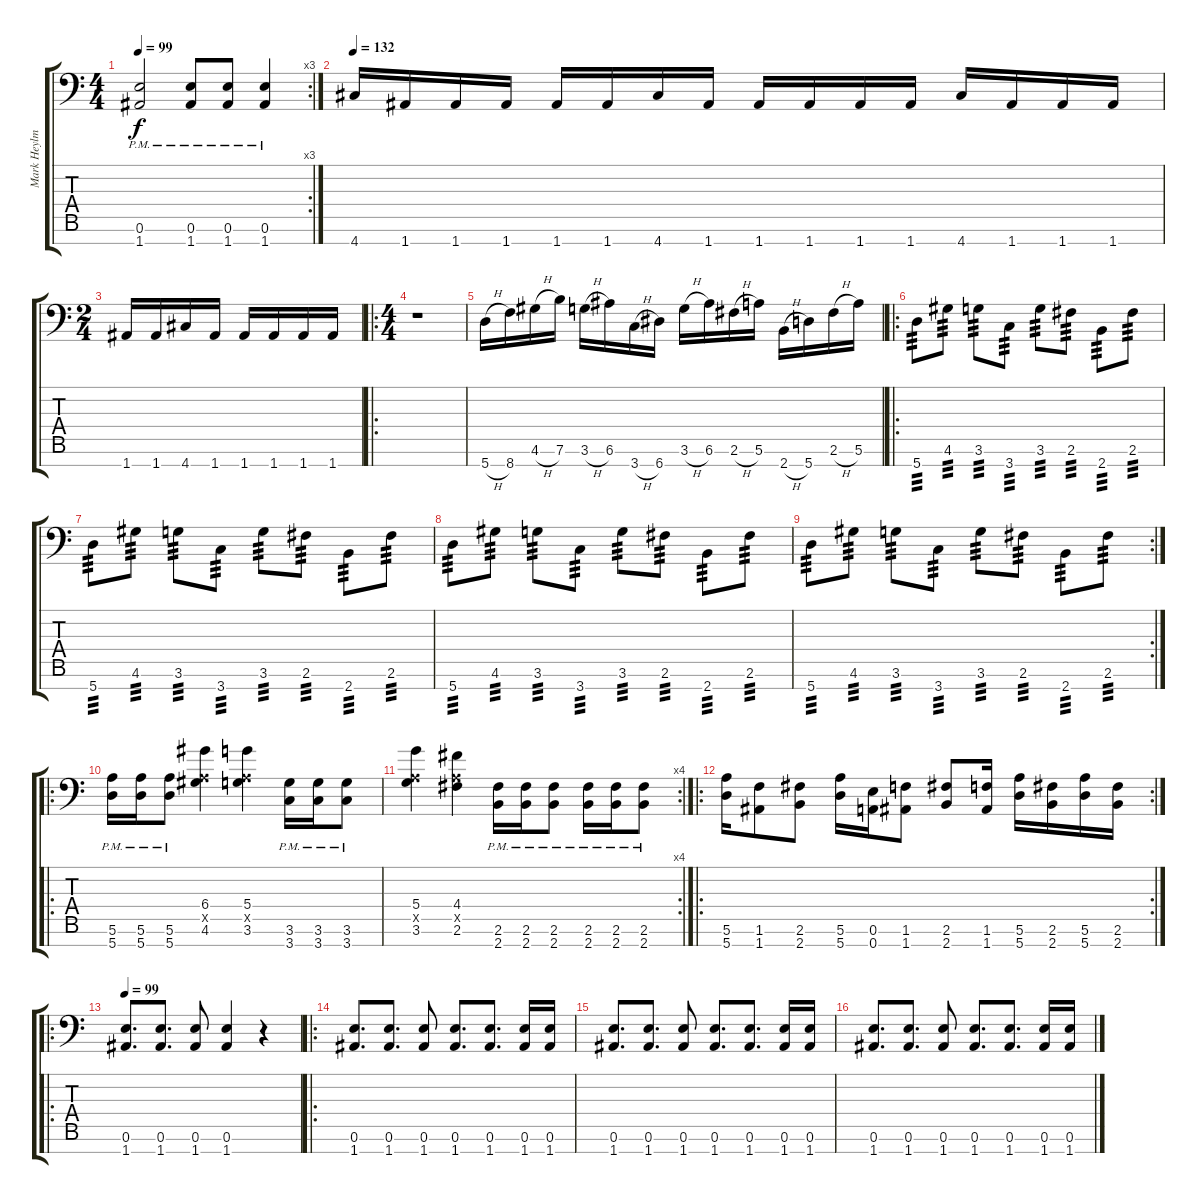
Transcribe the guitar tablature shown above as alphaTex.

\track ("Mark Heylmun" "Mark Heylm") {instrument overdrivenguitar}
\staff {score tabs}
\tuning (E4 B3 G3 D3 A2 E2 A1) {hide}
\rc 3
\ts (4 4)
\tempo 99
\clef f4
\ks c
(0.6{pm} 1.7{pm}).2{dy f} (0.6{pm} 1.7{pm}).8 (0.6{pm} 1.7{pm}).8 (0.6{pm} 1.7{pm}).4 |
\tempo 132
4.7.16 1.7.16 1.7.16 1.7.16 1.7.16 1.7.16 4.7.16 1.7.16 1.7.16 1.7.16 1.7.16 1.7.16 4.7.16 1.7.16 1.7.16 1.7.16 |
\ts (2 4)
1.7.16 1.7.16 4.7.16 1.7.16 1.7.16 1.7.16 1.7.16 1.7.16 |
\ro
\ts (4 4)
r.1 |
5.7{h}.16 8.7.16 4.6{h}.16 7.6.16 3.6{h}.16 6.6.16 3.7{h}.16 6.7.16 3.6{h}.16 6.6.16 2.6{h}.16 5.6.16 2.7{h}.16 5.7.16 2.6{h}.16 5.6.16 |
\ro
5.7.8{tp 3} 4.6.8{tp 3} 3.6.8{tp 3} 3.7.8{tp 3} 3.6.8{tp 3} 2.6.8{tp 3} 2.7.8{tp 3} 2.6.8{tp 3} |
5.7.8{tp 3} 4.6.8{tp 3} 3.6.8{tp 3} 3.7.8{tp 3} 3.6.8{tp 3} 2.6.8{tp 3} 2.7.8{tp 3} 2.6.8{tp 3} |
5.7.8{tp 3} 4.6.8{tp 3} 3.6.8{tp 3} 3.7.8{tp 3} 3.6.8{tp 3} 2.6.8{tp 3} 2.7.8{tp 3} 2.6.8{tp 3} |
\rc 2
5.7.8{tp 3} 4.6.8{tp 3} 3.6.8{tp 3} 3.7.8{tp 3} 3.6.8{tp 3} 2.6.8{tp 3} 2.7.8{tp 3} 2.6.8{tp 3} |
\ro
(5.6{pm} 5.7{pm}).16 (5.6{pm} 5.7{pm}).16 (5.6{pm} 5.7{pm}).8 (6.4 0.5{x} 4.6).4 (5.4 0.5{x} 3.6).4 (3.6{pm} 3.7{pm}).16 (3.6{pm} 3.7{pm}).16 (3.6{pm} 3.7{pm}).8 |
\rc 4
(5.4 0.5{x} 3.6).4 (4.4 0.5{x} 2.6).4 (2.6{pm} 2.7{pm}).16 (2.6{pm} 2.7{pm}).16 (2.6{pm} 2.7{pm}).8 (2.6{pm} 2.7{pm}).16 (2.6{pm} 2.7{pm}).16 (2.6{pm} 2.7{pm}).8 |
\ro
\rc 2
(5.6 5.7).16 (1.6 1.7).8 (2.6 2.7).8 (5.6 5.7).16 (0.6 0.7).16 (1.6 1.7).8 (2.6 2.7).8 (1.6 1.7).16 (5.6 5.7).16 (2.6 2.7).16 (5.6 5.7).16 (2.6 2.7).16 |
\ro
\tempo 99
(0.6 1.7).8{d} (0.6 1.7).8{d} (0.6 1.7).8 (0.6 1.7).4 r.4 |
\ro
(0.6 1.7).8{d} (0.6 1.7).8{d} (0.6 1.7).8 (0.6 1.7).8{d} (0.6 1.7).8{d} (0.6 1.7).16 (0.6 1.7).16 |
(0.6 1.7).8{d} (0.6 1.7).8{d} (0.6 1.7).8 (0.6 1.7).8{d} (0.6 1.7).8{d} (0.6 1.7).16 (0.6 1.7).16 |
(0.6 1.7).8{d} (0.6 1.7).8{d} (0.6 1.7).8 (0.6 1.7).8{d} (0.6 1.7).8{d} (0.6 1.7).16 (0.6 1.7).16
